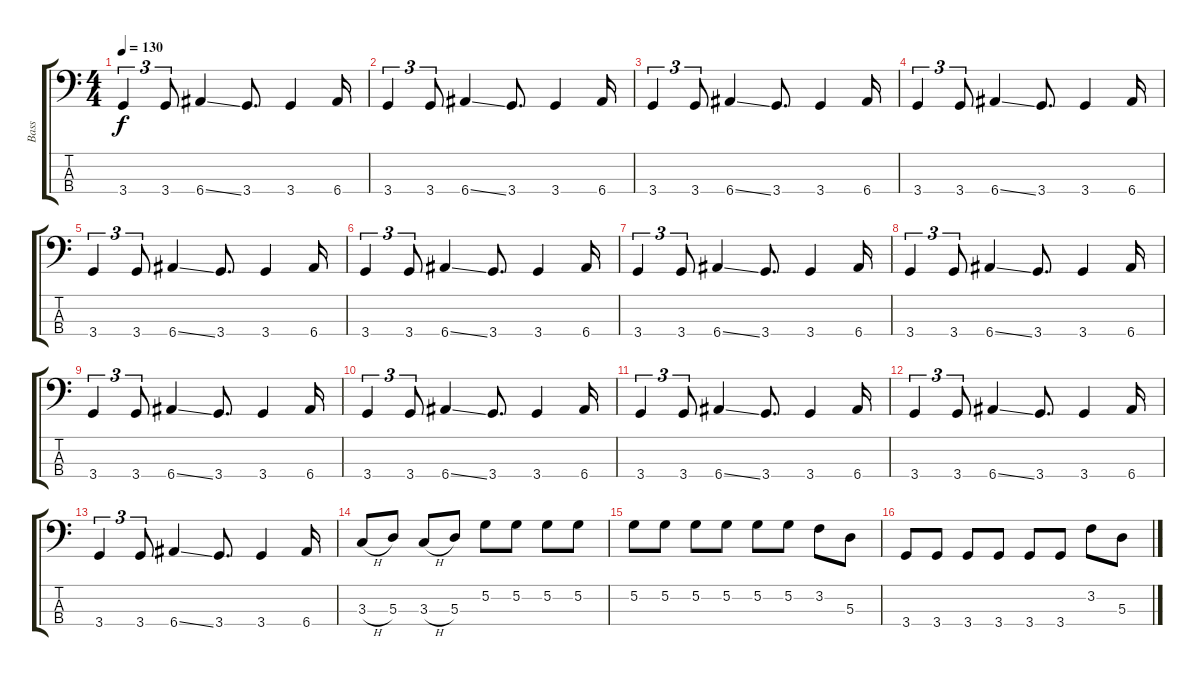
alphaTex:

\track ("Bass" "Bass") {instrument electricbassfinger}
\staff {score tabs}
\tuning (G2 D2 A1 E1) {hide}
\ts (4 4)
\tempo 130
\clef f4
\ks c
3.4.4{tu (3 2) dy f} 3.4.8{tu (3 2)} 6.4{ss}.4 3.4.8{d} 3.4.4 6.4.16 |
3.4.4{tu (3 2)} 3.4.8{tu (3 2)} 6.4{ss}.4 3.4.8{d} 3.4.4 6.4.16 |
3.4.4{tu (3 2)} 3.4.8{tu (3 2)} 6.4{ss}.4 3.4.8{d} 3.4.4 6.4.16 |
3.4.4{tu (3 2)} 3.4.8{tu (3 2)} 6.4{ss}.4 3.4.8{d} 3.4.4 6.4.16 |
3.4.4{tu (3 2)} 3.4.8{tu (3 2)} 6.4{ss}.4 3.4.8{d} 3.4.4 6.4.16 |
3.4.4{tu (3 2)} 3.4.8{tu (3 2)} 6.4{ss}.4 3.4.8{d} 3.4.4 6.4.16 |
3.4.4{tu (3 2)} 3.4.8{tu (3 2)} 6.4{ss}.4 3.4.8{d} 3.4.4 6.4.16 |
3.4.4{tu (3 2)} 3.4.8{tu (3 2)} 6.4{ss}.4 3.4.8{d} 3.4.4 6.4.16 |
3.4.4{tu (3 2)} 3.4.8{tu (3 2)} 6.4{ss}.4 3.4.8{d} 3.4.4 6.4.16 |
3.4.4{tu (3 2)} 3.4.8{tu (3 2)} 6.4{ss}.4 3.4.8{d} 3.4.4 6.4.16 |
3.4.4{tu (3 2)} 3.4.8{tu (3 2)} 6.4{ss}.4 3.4.8{d} 3.4.4 6.4.16 |
3.4.4{tu (3 2)} 3.4.8{tu (3 2)} 6.4{ss}.4 3.4.8{d} 3.4.4 6.4.16 |
3.4.4{tu (3 2)} 3.4.8{tu (3 2)} 6.4{ss}.4 3.4.8{d} 3.4.4 6.4.16 |
3.3{h}.8 5.3.8 3.3{h}.8 5.3.8 5.2.8 5.2.8 5.2.8 5.2.8 |
5.2.8 5.2.8 5.2.8 5.2.8 5.2.8 5.2.8 3.2.8 5.3.8 |
3.4.8 3.4.8 3.4.8 3.4.8 3.4.8 3.4.8 3.2.8 5.3.8
